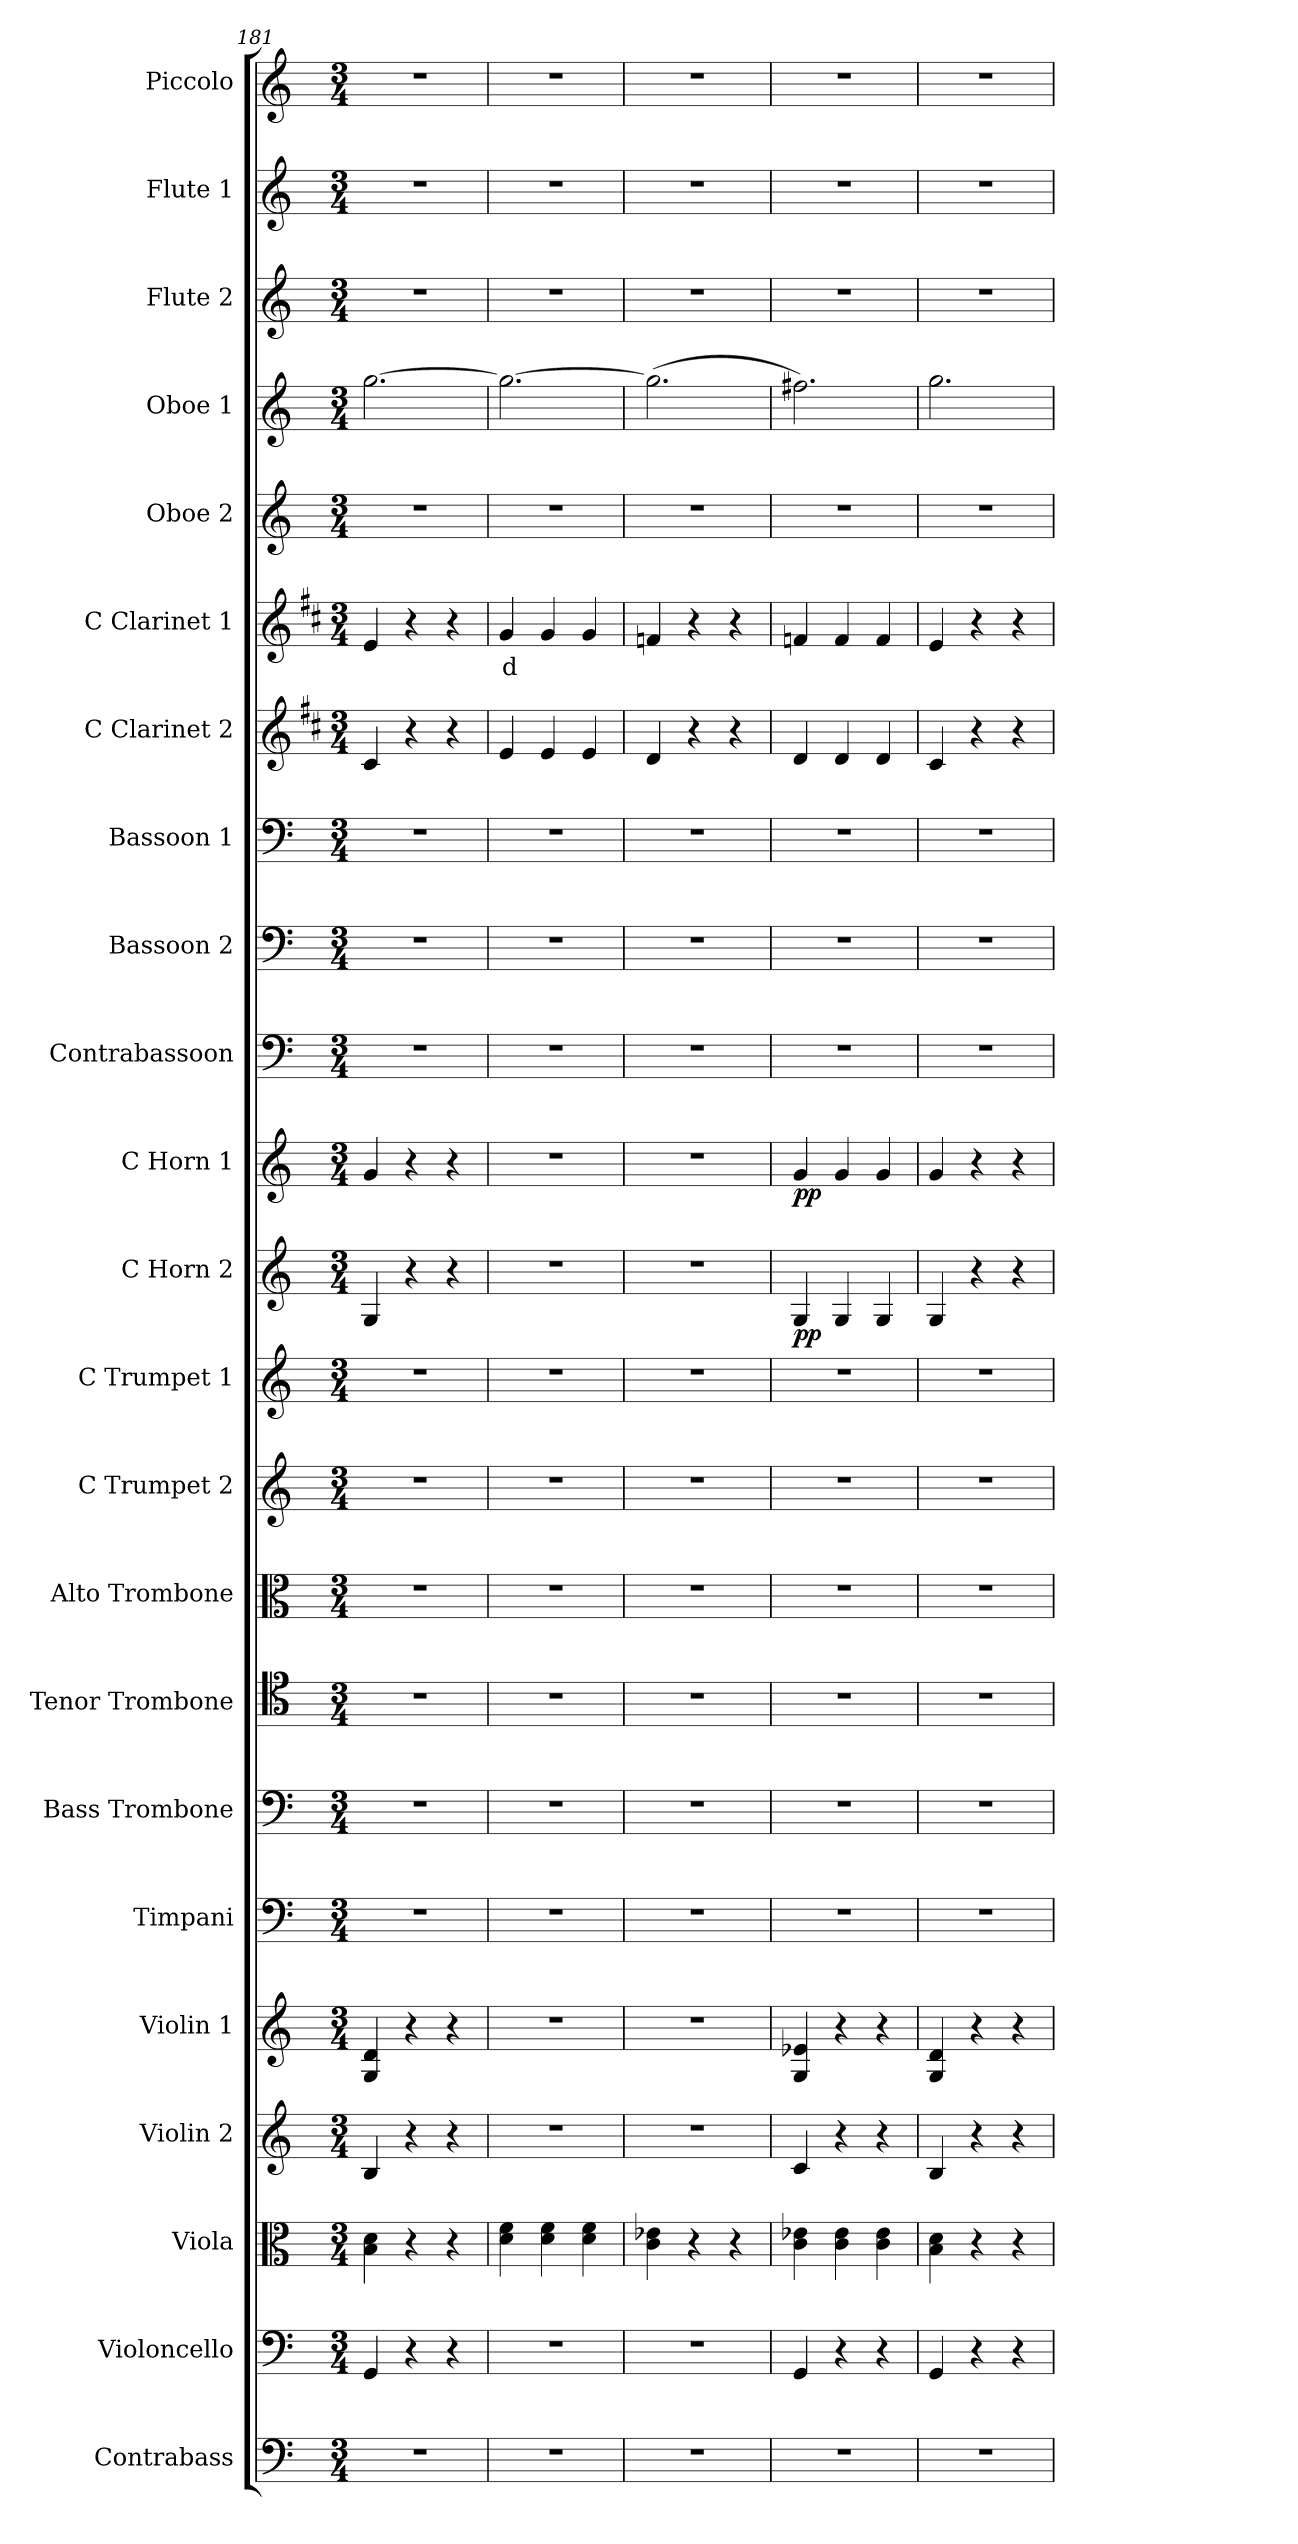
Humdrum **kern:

**kern	**kern	**kern	**kern	**kern	**kern	**kern	**kern	**kern	**kern	**kern	**kern	**dynam	**kern	**dynam	**kern	**kern	**kern	**kern	**kern	**text	**kern	**kern	**kern	**kern	**kern
*part23	*part22	*part21	*part20	*part19	*part18	*part17	*part16	*part15	*part14	*part13	*part12	*part12	*part11	*part11	*part10	*part9	*part8	*part7	*part6	*part6	*part5	*part4	*part3	*part2	*part1
*staff23	*staff22	*staff21	*staff20	*staff19	*staff18	*staff17	*staff16	*staff15	*staff14	*staff13	*staff12	*staff12	*staff11	*staff11	*staff10	*staff9	*staff8	*staff7	*staff6	*staff6	*staff5	*staff4	*staff3	*staff2	*staff1
*I"Contrabass	*I"Violoncello	*I"Viola	*I"Violin 2	*I"Violin 1	*I"Timpani	*I"Bass Trombone	*I"Tenor Trombone	*I"Alto Trombone	*I"C Trumpet 2	*I"C Trumpet 1	*I"C Horn 2	*	*I"C Horn 1	*	*I"Contrabassoon	*I"Bassoon 2	*I"Bassoon 1	*I"C Clarinet 2	*I"C Clarinet 1	*	*I"Oboe 2	*I"Oboe 1	*I"Flute 2	*I"Flute 1	*I"Piccolo
*I'Cb	*I'Vc	*I'Vla	*I'Vln 2	*I'Vln 1	*I'Timp	*I'B. Tbn.	*I'T. Tbn.	*I'A. Tbn.	*I'Tpt 2	*I'Tpt 1	*I'Hn 2	*	*I'Hn 1	*	*I'Cbsn	*I'Bsn 2	*I'Bsn 1	*I'Cl 2	*I'Cl 1	*	*I'Ob 2	*I'Ob 1	*I'Fl 2	*I'Fl 1	*I'Picc.
*clefF4	*clefF4	*clefC3	*clefG2	*clefG2	*clefF4	*clefF4	*clefC4	*clefC3	*clefG2	*clefG2	*clefG2	*	*clefG2	*	*clefF4	*clefF4	*clefF4	*clefG2	*clefG2	*	*clefG2	*clefG2	*clefG2	*clefG2	*clefG2
*ITrd7c12	*	*	*	*	*	*	*	*	*	*	*ITrd7c12	*	*ITrd7c12	*	*ITrd7c12	*	*	*ITrd1c2	*ITrd1c2	*	*	*	*	*	*ITrd-7c-12
*k[]	*k[]	*k[]	*k[]	*k[]	*k[]	*k[]	*k[]	*k[]	*k[]	*k[]	*k[]	*	*k[]	*	*k[]	*k[]	*k[]	*k[]	*k[]	*	*k[]	*k[]	*k[]	*k[]	*k[]
*M3/4	*M3/4	*M3/4	*M3/4	*M3/4	*M3/4	*M3/4	*M3/4	*M3/4	*M3/4	*M3/4	*M3/4	*	*M3/4	*	*M3/4	*M3/4	*M3/4	*M3/4	*M3/4	*	*M3/4	*M3/4	*M3/4	*M3/4	*M3/4
=181	=181	=181	=181	=181	=181	=181	=181	=181	=181	=181	=181	=181	=181	=181	=181	=181	=181	=181	=181	=181	=181	=181	=181	=181	=181
2.r	4GG/	4B\ 4d\	4B/	4G/ 4d/	2.r	2.r	2.r	2.r	2.r	2.r	4GG/	.	4G/	.	2.r	2.r	2.r	4B/	4d/	.	2.r	[2.gg\	2.r	2.r	2.r
.	4r	4r	4r	4r	.	.	.	.	.	.	4r	.	4r	.	.	.	.	4r	4r	.	.	.	.	.	.
.	4r	4r	4r	4r	.	.	.	.	.	.	4r	.	4r	.	.	.	.	4r	4r	.	.	.	.	.	.
=182	=182	=182	=182	=182	=182	=182	=182	=182	=182	=182	=182	=182	=182	=182	=182	=182	=182	=182	=182	=182	=182	=182	=182	=182	=182
!	!	!	!	!	!	!	!	!	!	!	!	!	!	!	!	!	!	!	!	!LO:LY:color=#FF0000	!	!	!	!	!
2.r	2.r	4d\ 4f\	2.r	2.r	2.r	2.r	2.r	2.r	2.r	2.r	2.r	.	2.r	.	2.r	2.r	2.r	4d/	4f/	d	2.r	2.gg\_	2.r	2.r	2.r
.	.	4d\ 4f\	.	.	.	.	.	.	.	.	.	.	.	.	.	.	.	4d/	4f/	.	.	.	.	.	.
.	.	4d\ 4f\	.	.	.	.	.	.	.	.	.	.	.	.	.	.	.	4d/	4f/	.	.	.	.	.	.
=183	=183	=183	=183	=183	=183	=183	=183	=183	=183	=183	=183	=183	=183	=183	=183	=183	=183	=183	=183	=183	=183	=183	=183	=183	=183
2.r	2.r	4c\ 4e-X\	2.r	2.r	2.r	2.r	2.r	2.r	2.r	2.r	2.r	.	2.r	.	2.r	2.r	2.r	4c/	4e-X/	.	2.r	(2.gg\]	2.r	2.r	2.r
.	.	4r	.	.	.	.	.	.	.	.	.	.	.	.	.	.	.	4r	4r	.	.	.	.	.	.
.	.	4r	.	.	.	.	.	.	.	.	.	.	.	.	.	.	.	4r	4r	.	.	.	.	.	.
=184	=184	=184	=184	=184	=184	=184	=184	=184	=184	=184	=184	=184	=184	=184	=184	=184	=184	=184	=184	=184	=184	=184	=184	=184	=184
!	!	!	!	!	!	!	!	!	!	!	!	!LO:DY:b	!	!LO:DY:b	!	!	!	!	!	!	!	!	!	!	!
2.r	4GG/	4c\ 4e-X\	4c/	4G/ 4e-X/	2.r	2.r	2.r	2.r	2.r	2.r	4GG/	pp	4G/	pp	2.r	2.r	2.r	4c/	4e-X/	.	2.r	2.ff#X\)	2.r	2.r	2.r
.	4r	4c\ 4e-\	4r	4r	.	.	.	.	.	.	4GG/	.	4G/	.	.	.	.	4c/	4e-/	.	.	.	.	.	.
.	4r	4c\ 4e-\	4r	4r	.	.	.	.	.	.	4GG/	.	4G/	.	.	.	.	4c/	4e-/	.	.	.	.	.	.
=185	=185	=185	=185	=185	=185	=185	=185	=185	=185	=185	=185	=185	=185	=185	=185	=185	=185	=185	=185	=185	=185	=185	=185	=185	=185
2.r	4GG/	4B\ 4d\	4B/	4G/ 4d/	2.r	2.r	2.r	2.r	2.r	2.r	4GG/	.	4G/	.	2.r	2.r	2.r	4B/	4d/	.	2.r	2.gg\	2.r	2.r	2.r
.	4r	4r	4r	4r	.	.	.	.	.	.	4r	.	4r	.	.	.	.	4r	4r	.	.	.	.	.	.
.	4r	4r	4r	4r	.	.	.	.	.	.	4r	.	4r	.	.	.	.	4r	4r	.	.	.	.	.	.
=	=	=	=	=	=	=	=	=	=	=	=	=	=	=	=	=	=	=	=	=	=	=	=	=	=
*-	*-	*-	*-	*-	*-	*-	*-	*-	*-	*-	*-	*-	*-	*-	*-	*-	*-	*-	*-	*-	*-	*-	*-	*-	*-
